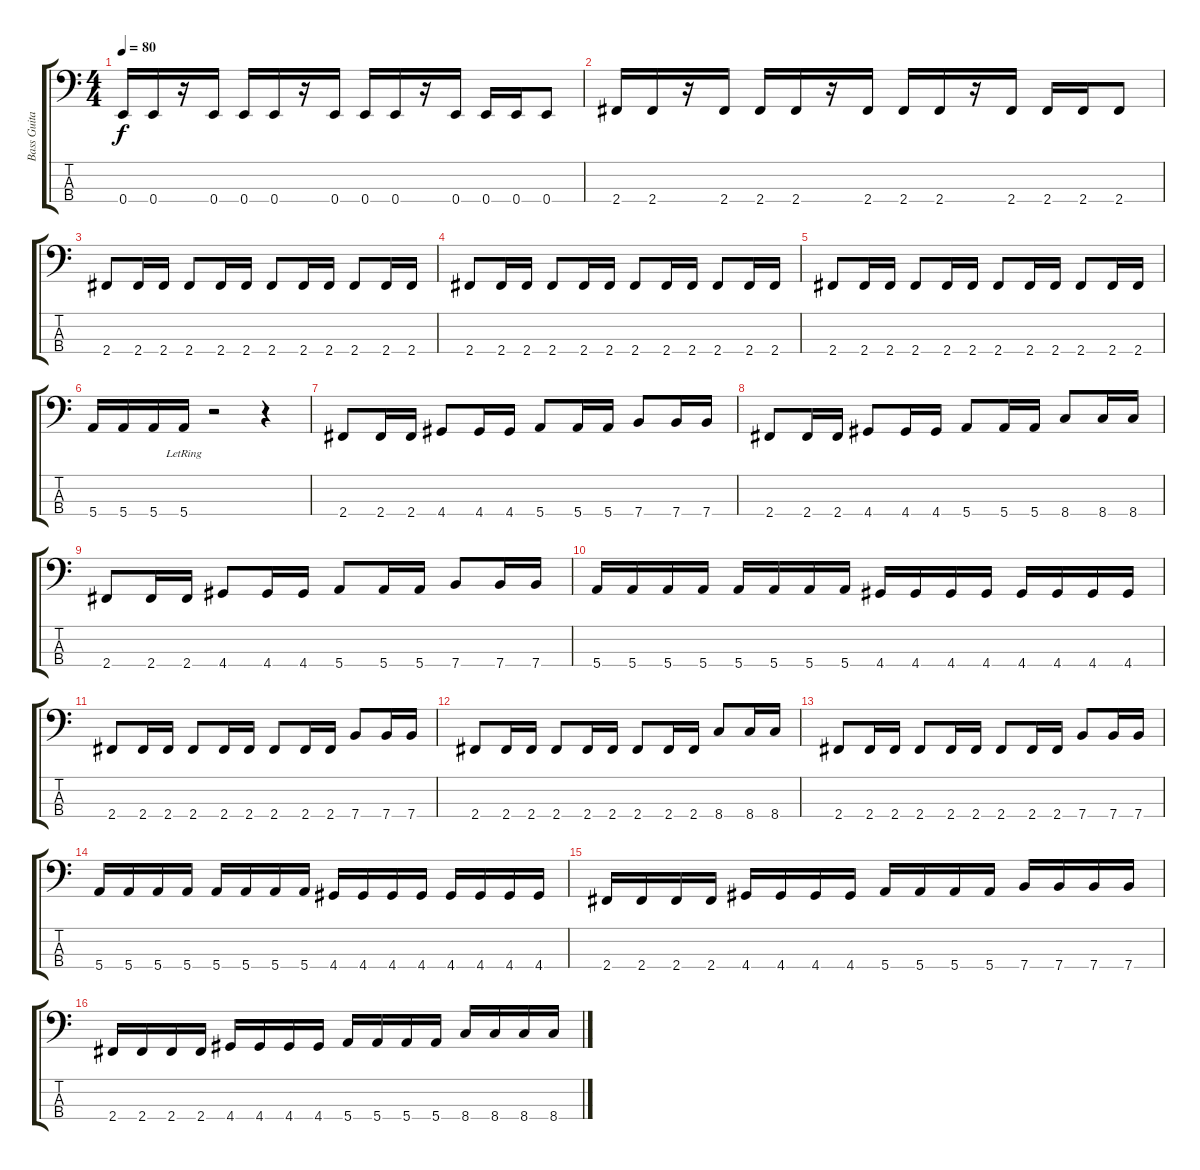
\track ("Bass Guitar" "Bass Guita") {instrument slapbass2}
\staff {score tabs}
\tuning (G2 D2 A1 E1) {hide}
\ts (4 4)
\tempo 80
\clef f4
\ks c
0.4.16{dy f} 0.4.16 r.16 0.4.16 0.4.16 0.4.16 r.16 0.4.16 0.4.16 0.4.16 r.16 0.4.16 0.4.16 0.4.16 0.4.8 |
2.4.16 2.4.16 r.16 2.4.16 2.4.16 2.4.16 r.16 2.4.16 2.4.16 2.4.16 r.16 2.4.16 2.4.16 2.4.16 2.4.8 |
2.4.8 2.4.16 2.4.16 2.4.8 2.4.16 2.4.16 2.4.8 2.4.16 2.4.16 2.4.8 2.4.16 2.4.16 |
2.4.8 2.4.16 2.4.16 2.4.8 2.4.16 2.4.16 2.4.8 2.4.16 2.4.16 2.4.8 2.4.16 2.4.16 |
2.4.8 2.4.16 2.4.16 2.4.8 2.4.16 2.4.16 2.4.8 2.4.16 2.4.16 2.4.8 2.4.16 2.4.16 |
5.4.16 5.4.16 5.4.16 5.4{lr}.16 r.2 r.4 |
2.4.8 2.4.16 2.4.16 4.4.8 4.4.16 4.4.16 5.4.8 5.4.16 5.4.16 7.4.8 7.4.16 7.4.16 |
2.4.8 2.4.16 2.4.16 4.4.8 4.4.16 4.4.16 5.4.8 5.4.16 5.4.16 8.4.8 8.4.16 8.4.16 |
2.4.8 2.4.16 2.4.16 4.4.8 4.4.16 4.4.16 5.4.8 5.4.16 5.4.16 7.4.8 7.4.16 7.4.16 |
5.4.16 5.4.16 5.4.16 5.4.16 5.4.16 5.4.16 5.4.16 5.4.16 4.4.16 4.4.16 4.4.16 4.4.16 4.4.16 4.4.16 4.4.16 4.4.16 |
2.4.8 2.4.16 2.4.16 2.4.8 2.4.16 2.4.16 2.4.8 2.4.16 2.4.16 7.4.8 7.4.16 7.4.16 |
2.4.8 2.4.16 2.4.16 2.4.8 2.4.16 2.4.16 2.4.8 2.4.16 2.4.16 8.4.8 8.4.16 8.4.16 |
2.4.8 2.4.16 2.4.16 2.4.8 2.4.16 2.4.16 2.4.8 2.4.16 2.4.16 7.4.8 7.4.16 7.4.16 |
5.4.16 5.4.16 5.4.16 5.4.16 5.4.16 5.4.16 5.4.16 5.4.16 4.4.16 4.4.16 4.4.16 4.4.16 4.4.16 4.4.16 4.4.16 4.4.16 |
2.4.16 2.4.16 2.4.16 2.4.16 4.4.16 4.4.16 4.4.16 4.4.16 5.4.16 5.4.16 5.4.16 5.4.16 7.4.16 7.4.16 7.4.16 7.4.16 |
2.4.16 2.4.16 2.4.16 2.4.16 4.4.16 4.4.16 4.4.16 4.4.16 5.4.16 5.4.16 5.4.16 5.4.16 8.4.16 8.4.16 8.4.16 8.4.16
